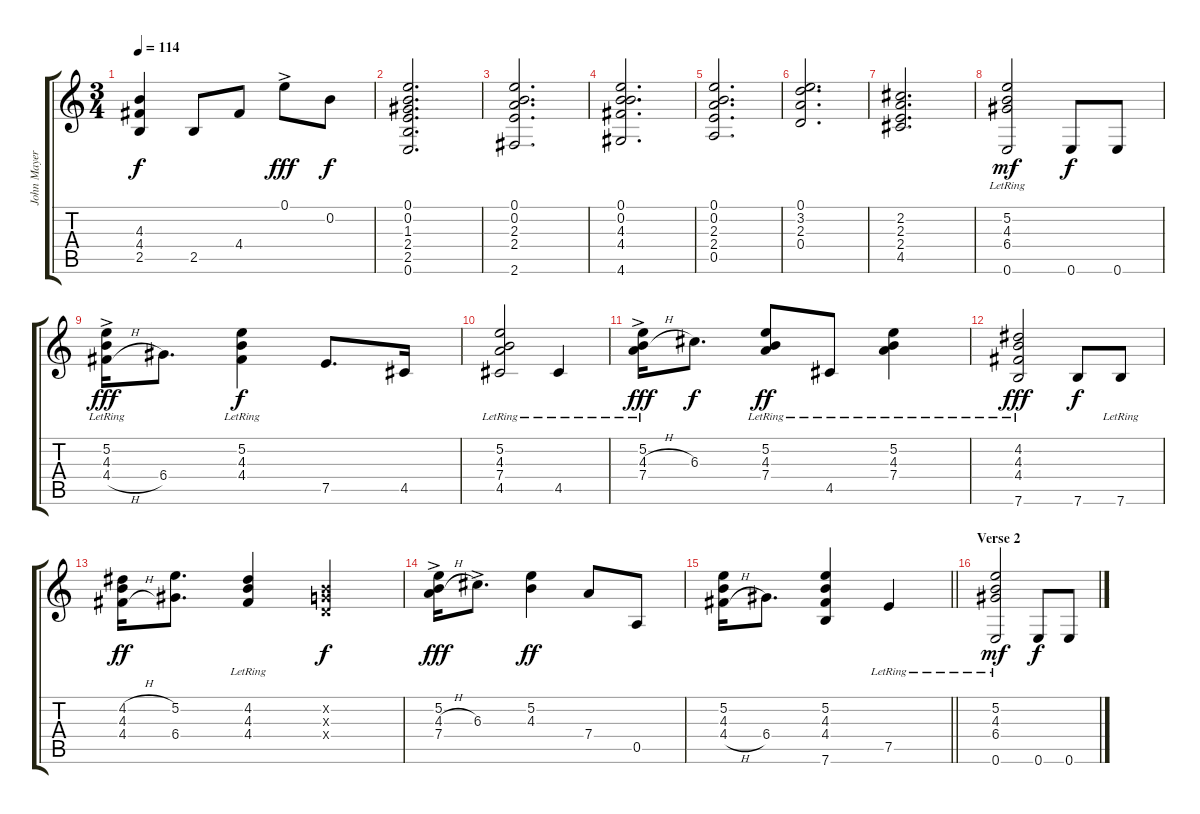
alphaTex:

\track ("John Mayer" "John Mayer") {instrument acousticguitarsteel}
\staff {score tabs}
\tuning (E4 B3 G3 D3 A2 E2) {hide}
\ts (3 4)
\tempo 114
\clef g2
\ks c
(4.3 4.4 2.5).4{dy f} 2.5.8 4.4.8 0.1{ac}.8{dy fff} 0.2.8{dy f} |
(0.1 0.2 1.3 2.4 2.5 0.6).2{d} |
(0.1 0.2 2.3 2.4 2.6).2{d} |
(0.1 0.2 4.3 4.4 4.6).2{d} |
(0.1 0.2 2.3 2.4 0.5).2{d} |
(0.1 3.2 2.3 0.4).2{d} |
(2.2 2.3 2.4 4.5).2{d} |
(5.2{lr} 4.3{lr} 6.4{lr} 0.6).2{dy mf} 0.6.8{dy f} 0.6.8 |
(5.2{lr} 4.3{ac} 4.4{h}).16{dy fff} 6.4.8{d} (5.2{lr} 4.3{lr} 4.4{lr}).4{dy f} 7.5.8{d} 4.5.16 |
(5.2{lr} 4.3{lr} 7.4{lr} 4.5).2 4.5{lr}.4 |
(5.2{ac lr} 4.3{h ac} 7.4{ac lr}).16{dy fff} 6.3.8{d dy f} (5.2{lr} 4.3{lr} 7.4{lr}).8{dy ff} 4.5{lr}.8 (5.2{lr} 4.3{lr} 7.4{lr}).4 |
(4.2{lr} 4.3{lr} 4.4{lr} 7.6{lr}).2{dy fff} 7.6.8{dy f} 7.6{lr}.8 |
(4.2{h} 4.3 4.4{h}).16{dy ff} (5.2 6.4).8{d} (4.2{lr} 4.3{lr} 4.4{lr}).4 (0.2{x} 0.3{x} 0.4{x}).4{dy f} |
(5.2{ac} 4.3{h ac} 7.4{ac}).16{dy fff} 6.3{ac}.8{d} (5.2 4.3).4{dy ff} 7.4.8 0.5.8 |
\barLineRight lightlight
(5.2 4.3 4.4{h}).16 6.4.8{d} (5.2 4.3 4.4 7.6).4 7.5{lr}.4 |
\section ("" "Verse 2")
(5.2{lr} 4.3{lr} 6.4{lr} 0.6).2{dy mf} 0.6.8{dy f} 0.6.8
